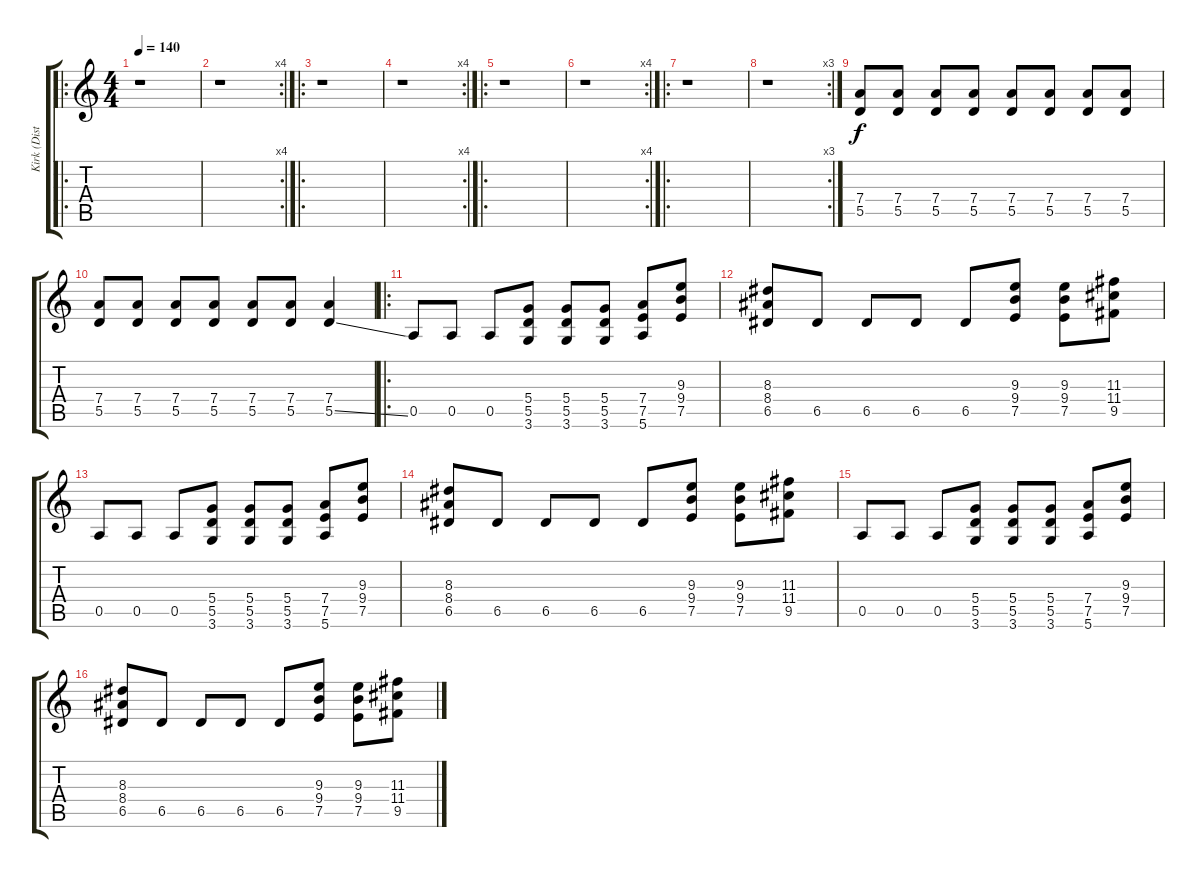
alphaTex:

\track ("Kirk (Disto Gtr)" "Kirk (Dist") {instrument distortionguitar}
\staff {score tabs}
\tuning (E4 B3 G3 D3 A2 E2) {hide}
\ro
\ts (4 4)
\tempo 140
\clef g2
\ks c
r.1{dy f} |
\rc 4
r.1 |
\ro
r.1 |
\rc 4
r.1 |
\ro
r.1 |
\rc 4
r.1 |
\ro
r.1 |
\rc 3
r.1 |
(7.4 5.5).8 (7.4 5.5).8 (7.4 5.5).8 (7.4 5.5).8 (7.4 5.5).8 (7.4 5.5).8 (7.4 5.5).8 (7.4 5.5).8 |
(7.4 5.5).8 (7.4 5.5).8 (7.4 5.5).8 (7.4 5.5).8 (7.4 5.5).8 (7.4 5.5).8 (7.4 5.5{ss}).4 |
\ro
0.5.8 0.5.8 0.5.8 (5.4 5.5 3.6).8 (5.4 5.5 3.6).8 (5.4 5.5 3.6).8 (7.4 7.5 5.6).8 (9.3 9.4 7.5).8 |
(8.3 8.4 6.5).8 6.5.8 6.5.8 6.5.8 6.5.8 (9.3 9.4 7.5).8 (9.3 9.4 7.5).8 (11.3 11.4 9.5).8 |
0.5.8 0.5.8 0.5.8 (5.4 5.5 3.6).8 (5.4 5.5 3.6).8 (5.4 5.5 3.6).8 (7.4 7.5 5.6).8 (9.3 9.4 7.5).8 |
(8.3 8.4 6.5).8 6.5.8 6.5.8 6.5.8 6.5.8 (9.3 9.4 7.5).8 (9.3 9.4 7.5).8 (11.3 11.4 9.5).8 |
0.5.8 0.5.8 0.5.8 (5.4 5.5 3.6).8 (5.4 5.5 3.6).8 (5.4 5.5 3.6).8 (7.4 7.5 5.6).8 (9.3 9.4 7.5).8 |
(8.3 8.4 6.5).8 6.5.8 6.5.8 6.5.8 6.5.8 (9.3 9.4 7.5).8 (9.3 9.4 7.5).8 (11.3 11.4 9.5).8
